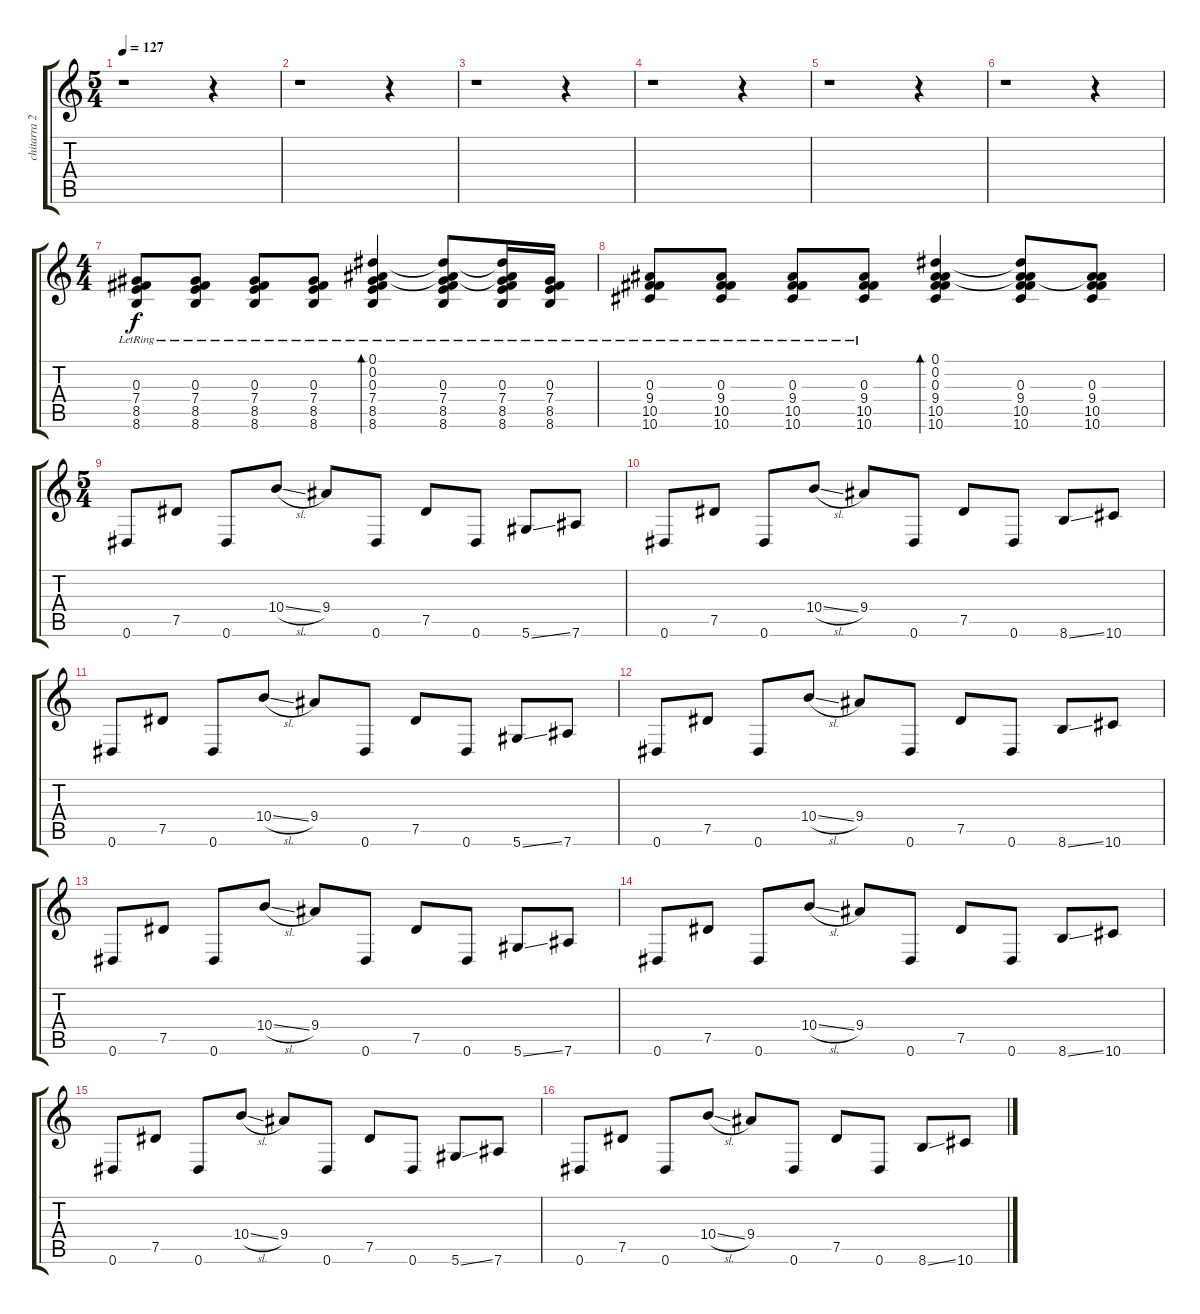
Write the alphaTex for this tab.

\track ("chitarra 2" "chitarra 2") {instrument overdrivenguitar}
\staff {score tabs}
\tuning (Eb4 Bb3 Gb3 Db3 Ab2 Eb2) {hide}
\ts (5 4)
\tempo 127
\clef g2
\ks c
r.1{dy f instrument overdrivenguitar} r.4 |
r.1 r.4 |
r.1 r.4 |
r.1 r.4 |
r.1 r.4 |
r.1 r.4 |
\ts (4 4)
(0.3{lr} 7.4{lr} 8.5{lr} 8.6{lr}).8{volume 6} (0.3{lr} 7.4{lr} 8.5{lr} 8.6{lr}).8 (0.3{lr} 7.4{lr} 8.5{lr} 8.6{lr}).8 (0.3{lr} 7.4{lr} 8.5{lr} 8.6{lr}).8 (0.1{lr} 0.2{lr} 0.3{lr} 7.4{lr} 8.5{lr} 8.6{lr}).4{bd 60} (0.1{t} 0.2{t} 0.3{lr} 7.4{lr} 8.5{lr} 8.6{lr}).8 (0.1{t} 0.2{t} 0.3{lr} 7.4{lr} 8.5{lr} 8.6{lr}).16 (0.3{lr} 7.4{lr} 8.5{lr} 8.6{lr}).16 |
(0.3{lr} 9.4{lr} 10.5{lr} 10.6{lr}).8 (0.3{lr} 9.4{lr} 10.5{lr} 10.6{lr}).8 (0.3{lr} 9.4{lr} 10.5{lr} 10.6{lr}).8 (0.3{lr} 9.4{lr} 10.5{lr} 10.6{lr}).8 (0.1 0.2 0.3 9.4 10.5 10.6).4{bd 60} (0.1{t} 0.2{t} 0.3 9.4 10.5 10.6).8 (0.2{t} 0.3 9.4 10.5 10.6).8 |
\ts (5 4)
0.6.8{volume 10} 7.5.8 0.6.8 10.4{sl}.8 9.4.8 0.6.8 7.5.8 0.6.8 5.6{ss}.8 7.6.8 |
0.6.8 7.5.8 0.6.8 10.4{sl}.8 9.4.8 0.6.8 7.5.8 0.6.8 8.6{ss}.8 10.6.8 |
0.6.8 7.5.8 0.6.8 10.4{sl}.8 9.4.8 0.6.8 7.5.8 0.6.8 5.6{ss}.8 7.6.8 |
0.6.8 7.5.8 0.6.8 10.4{sl}.8 9.4.8 0.6.8 7.5.8 0.6.8 8.6{ss}.8 10.6.8 |
0.6.8 7.5.8 0.6.8 10.4{sl}.8 9.4.8 0.6.8 7.5.8 0.6.8 5.6{ss}.8 7.6.8 |
0.6.8 7.5.8 0.6.8 10.4{sl}.8 9.4.8 0.6.8 7.5.8 0.6.8 8.6{ss}.8 10.6.8 |
0.6.8 7.5.8 0.6.8 10.4{sl}.8 9.4.8 0.6.8 7.5.8 0.6.8 5.6{ss}.8 7.6.8 |
0.6.8 7.5.8 0.6.8 10.4{sl}.8 9.4.8 0.6.8 7.5.8 0.6.8 8.6{ss}.8 10.6.8
